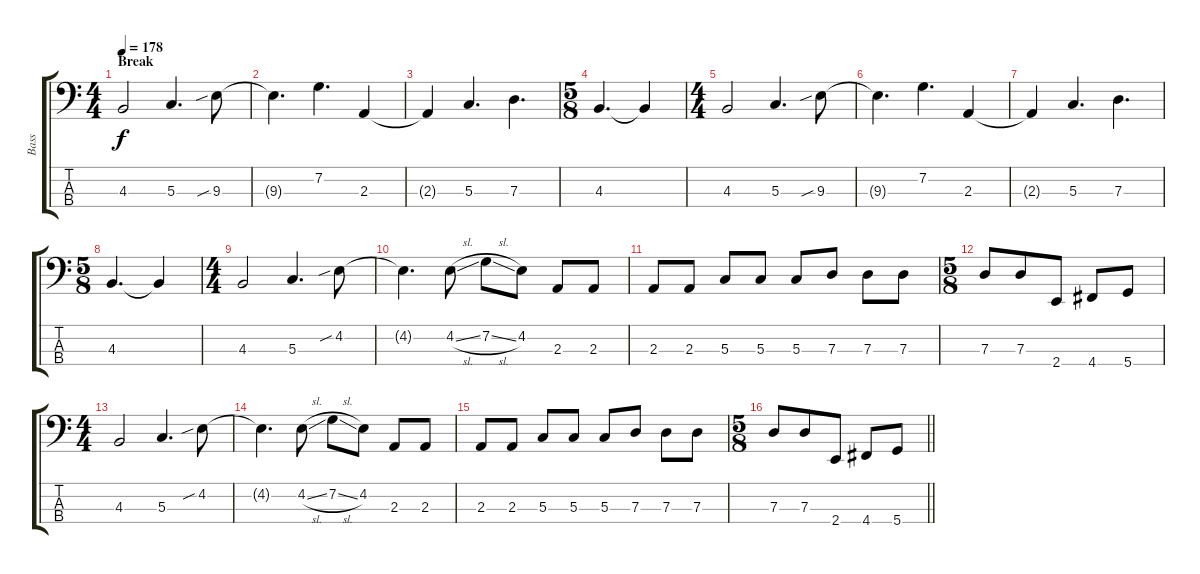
\track ("Bass" "Bass") {instrument electricbassfinger}
\staff {score tabs}
\tuning (F2 C2 G1 D1) {hide}
\ts (4 4)
\section ("" "Break")
\tempo 178
\clef f4
\ks c
4.3.2{dy f} 5.3.4{d} 9.3{sib}.8 |
9.3{t}.4{d} 7.2.4{d} 2.3.4 |
2.3{t}.4 5.3.4{d} 7.3.4{d} |
\ts (5 8)
4.3.4{d} 4.3{t}.4 |
\ts (4 4)
4.3.2 5.3.4{d} 9.3{sib}.8 |
9.3{t}.4{d} 7.2.4{d} 2.3.4 |
2.3{t}.4 5.3.4{d} 7.3.4{d} |
\ts (5 8)
4.3.4{d} 4.3{t}.4 |
\ts (4 4)
4.3.2 5.3.4{d} 4.2{sib}.8 |
4.2{t}.4{d} 4.2{sl}.8 7.2{sl}.8 4.2.8 2.3.8 2.3.8 |
2.3.8 2.3.8 5.3.8 5.3.8 5.3.8 7.3.8 7.3.8 7.3.8 |
\ts (5 8)
7.3.8 7.3.8 2.4.8 4.4.8 5.4.8 |
\ts (4 4)
4.3.2 5.3.4{d} 4.2{sib}.8 |
4.2{t}.4{d} 4.2{sl}.8 7.2{sl}.8 4.2.8 2.3.8 2.3.8 |
2.3.8 2.3.8 5.3.8 5.3.8 5.3.8 7.3.8 7.3.8 7.3.8 |
\ts (5 8)
\barLineRight lightlight
7.3.8 7.3.8 2.4.8 4.4.8 5.4.8
